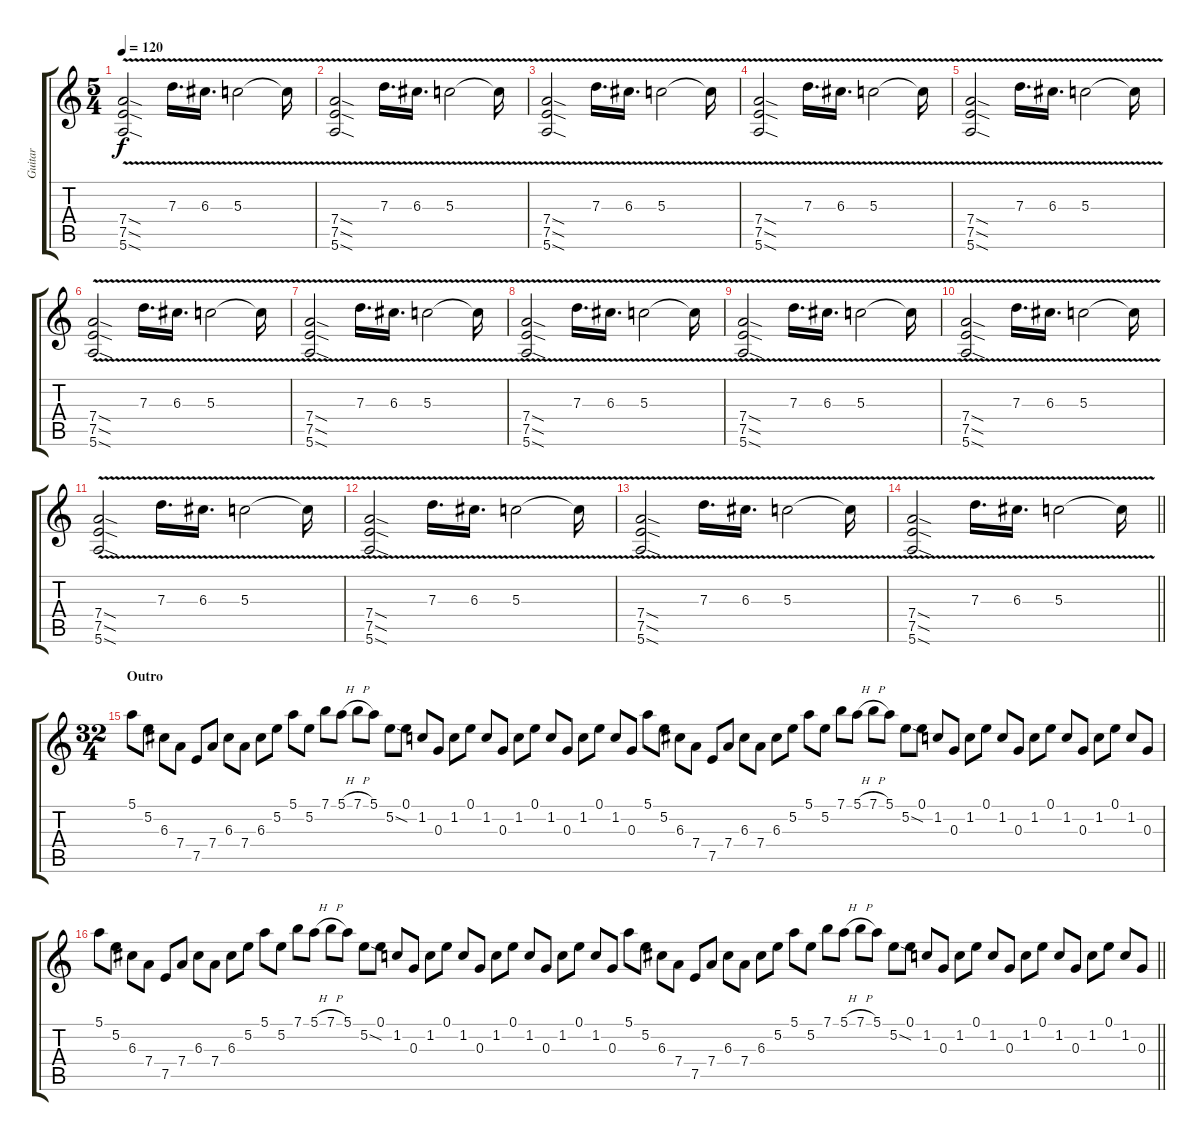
\track ("Guitar" "Guitar") {instrument distortionguitar}
\staff {score tabs}
\tuning (E4 B3 G3 D3 A2 E2) {hide}
\ts (5 4)
\tempo 120
\clef g2
\ks c
(7.4{v sod} 7.5{v sod} 5.6{v sod}).2{dy f} 7.3{v}.16{d} 6.3{v}.16{d} 5.3{v}.2 5.3{t}.16 |
(7.4{v sod} 7.5{v sod} 5.6{v sod}).2 7.3{v}.16{d} 6.3{v}.16{d} 5.3{v}.2 5.3{t}.16 |
(7.4{v sod} 7.5{v sod} 5.6{v sod}).2 7.3{v}.16{d} 6.3{v}.16{d} 5.3{v}.2 5.3{t}.16 |
(7.4{v sod} 7.5{v sod} 5.6{v sod}).2 7.3{v}.16{d} 6.3{v}.16{d} 5.3{v}.2 5.3{t}.16 |
(7.4{v sod} 7.5{v sod} 5.6{v sod}).2 7.3{v}.16{d} 6.3{v}.16{d} 5.3{v}.2 5.3{t}.16 |
(7.4{v sod} 7.5{v sod} 5.6{v sod}).2 7.3{v}.16{d} 6.3{v}.16{d} 5.3{v}.2 5.3{t}.16 |
(7.4{v sod} 7.5{v sod} 5.6{v sod}).2 7.3{v}.16{d} 6.3{v}.16{d} 5.3{v}.2 5.3{t}.16 |
(7.4{v sod} 7.5{v sod} 5.6{v sod}).2 7.3{v}.16{d} 6.3{v}.16{d} 5.3{v}.2 5.3{t}.16 |
(7.4{v sod} 7.5{v sod} 5.6{v sod}).2 7.3{v}.16{d} 6.3{v}.16{d} 5.3{v}.2 5.3{t}.16 |
(7.4{v sod} 7.5{v sod} 5.6{v sod}).2 7.3{v}.16{d} 6.3{v}.16{d} 5.3{v}.2 5.3{t}.16 |
(7.4{v sod} 7.5{v sod} 5.6{v sod}).2 7.3{v}.16{d} 6.3{v}.16{d} 5.3{v}.2 5.3{t}.16 |
(7.4{v sod} 7.5{v sod} 5.6{v sod}).2 7.3{v}.16{d} 6.3{v}.16{d} 5.3{v}.2 5.3{t}.16 |
(7.4{v sod} 7.5{v sod} 5.6{v sod}).2 7.3{v}.16{d} 6.3{v}.16{d} 5.3{v}.2 5.3{t}.16 |
\barLineRight lightlight
(7.4{v sod} 7.5{v sod} 5.6{v sod}).2 7.3{v}.16{d} 6.3{v}.16{d} 5.3{v}.2 5.3{t}.16 |
\ts (32 4)
\section ("" "Outro")
5.1.8{instrument electricguitarclean} 5.2.8 6.3.8 7.4.8 7.5.8 7.4.8 6.3.8 7.4.8 6.3.8 5.2.8 5.1.8 5.2.8 7.1.8 5.1{h}.8 7.1{h}.8 5.1.8 5.2{sod}.8 0.1.8 1.2.8 0.3.8 1.2.8 0.1.8 1.2.8 0.3.8 1.2.8 0.1.8 1.2.8 0.3.8 1.2.8 0.1.8 1.2.8 0.3.8 5.1.8 5.2.8 6.3.8 7.4.8 7.5.8 7.4.8 6.3.8 7.4.8 6.3.8 5.2.8 5.1.8 5.2.8 7.1.8 5.1{h}.8 7.1{h}.8 5.1.8 5.2{sod}.8 0.1.8 1.2.8 0.3.8 1.2.8 0.1.8 1.2.8 0.3.8 1.2.8 0.1.8 1.2.8 0.3.8 1.2.8 0.1.8 1.2.8 0.3.8 |
\barLineRight lightlight
5.1.8 5.2.8 6.3.8 7.4.8 7.5.8 7.4.8 6.3.8 7.4.8 6.3.8 5.2.8 5.1.8 5.2.8 7.1.8 5.1{h}.8 7.1{h}.8 5.1.8 5.2{sod}.8 0.1.8 1.2.8 0.3.8 1.2.8 0.1.8 1.2.8 0.3.8 1.2.8 0.1.8 1.2.8 0.3.8 1.2.8 0.1.8 1.2.8 0.3.8 5.1.8 5.2.8 6.3.8 7.4.8 7.5.8 7.4.8 6.3.8 7.4.8 6.3.8 5.2.8 5.1.8 5.2.8 7.1.8 5.1{h}.8 7.1{h}.8 5.1.8 5.2{sod}.8 0.1.8 1.2.8 0.3.8 1.2.8 0.1.8 1.2.8 0.3.8 1.2.8 0.1.8 1.2.8 0.3.8 1.2.8 0.1.8 1.2.8 0.3.8
